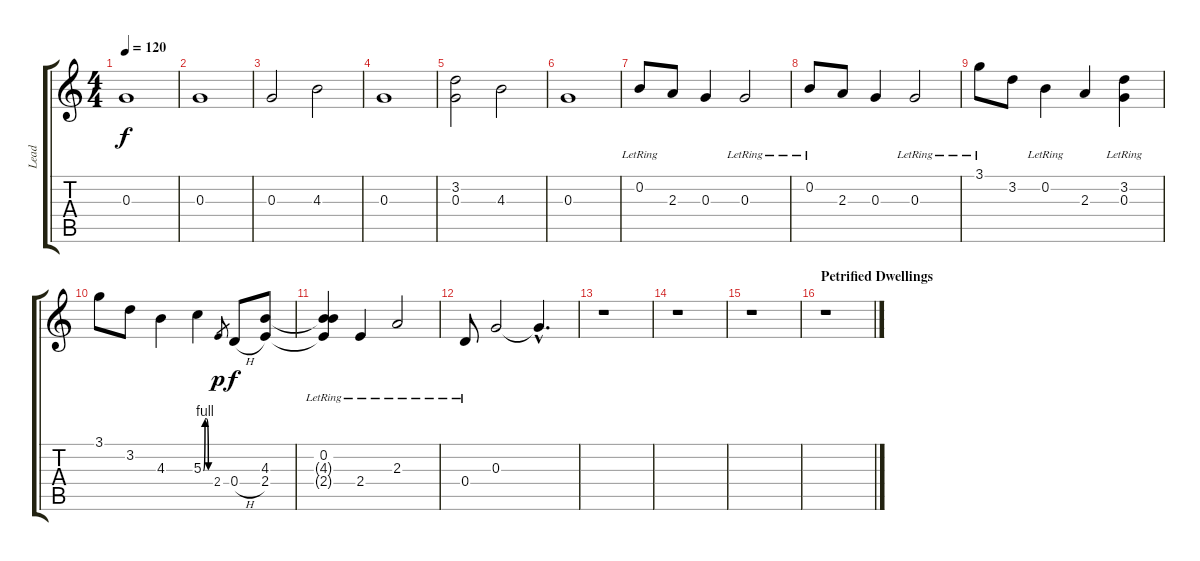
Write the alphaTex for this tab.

\track ("Lead" "Lead") {instrument acousticguitarsteel}
\staff {score tabs}
\tuning (E4 B3 G3 D3 A2 E2) {hide}
\ts (4 4)
\tempo 120
\clef g2
\ks c
0.3.1{dy f} |
0.3.1 |
0.3.2 4.3.2 |
0.3.1 |
(3.2 0.3).2 4.3.2 |
0.3.1 |
0.2{lr}.8 2.3.8 0.3.4 0.3{lr}.2 |
0.2{lr}.8 2.3.8 0.3.4 0.3{lr}.2 |
3.1{lr}.8 3.2.8 0.2{lr}.4 2.3.4 (3.2{lr} 0.3{lr}).4 |
3.1.8 3.2.8 4.3.4 5.3{be (custom 0 0 15 4 30 4 45 0 60 0)}.4 2.4.8{gr dy p} 0.4{h}.8{dy f} (4.3 2.4).8 |
(0.2{lr} 4.3{t} 2.4{t}).4 2.4{lr}.4 2.3{lr}.2 |
0.4{lr}.8 0.3.2 0.3{hac t}.4{d} |
r.1 |
r.1 |
r.1 |
\section ("" "Petrified Dwellings")
r.1
